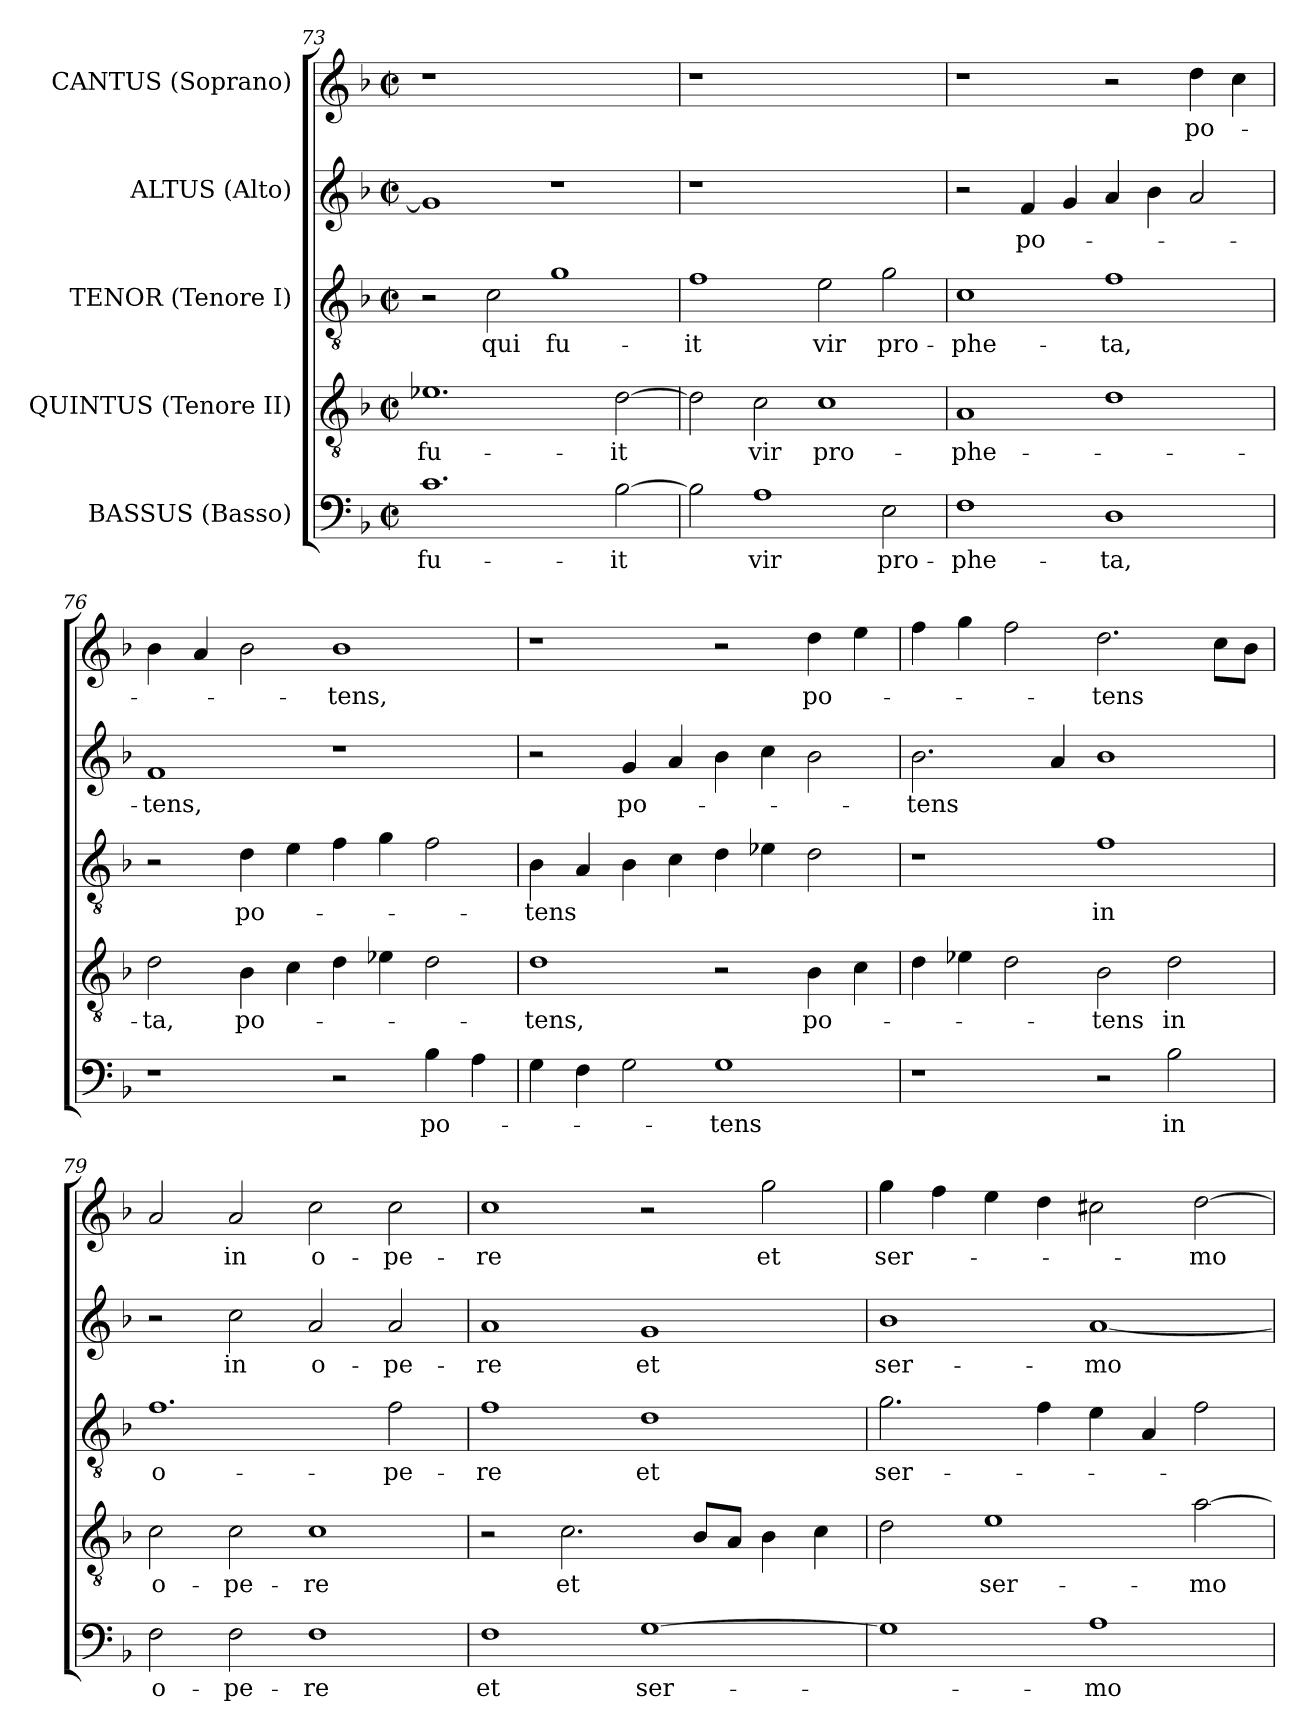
**kern	**text	**kern	**text	**kern	**text	**kern	**text	**kern	**text
*part5	*part5	*part4	*part4	*part3	*part3	*part2	*part2	*part1	*part1
*staff5	*staff5	*staff4	*staff4	*staff3	*staff3	*staff2	*staff2	*staff1	*staff1
*I"BASSUS (Basso)	*	*I"QUINTUS (Tenore II)	*	*I"TENOR (Tenore I)	*	*I"ALTUS (Alto)	*	*I"CANTUS (Soprano)	*
*clefF4	*	*clefGv2	*	*clefGv2	*	*clefG2	*	*clefG2	*
*k[b-]	*	*k[b-]	*	*k[b-]	*	*k[b-]	*	*k[b-]	*
*F:	*	*F:	*	*F:	*	*F:	*	*F:	*
*M2/2	*	*M2/2	*	*M2/2	*	*M2/2	*	*M2/2	*
*met(c|)	*	*met(c|)	*	*met(c|)	*	*met(c|)	*	*met(c|)	*
=73	=73	=73	=73	=73	=73	=73	=73	=73	=73
1.c	fu-	1.e-X	fu-	2r	.	1g]	.	1r	.
.	.	.	.	2c\	qui	.	.	.	.
.	.	.	.	1g	fu-	1r	.	1ryy	.
[2B-\	-it	[2d\	-it	.	.	.	.	.	.
=74	=74	=74	=74	=74	=74	=74	=74	=74	=74
2B-\]	.	2d\]	.	1f	-it	1r	.	1r	.
1A	vir	2c\	vir	.	.	.	.	.	.
.	.	1c	pro-	2e\	vir	1ryy	.	1ryy	.
2E\	pro-	.	.	2g\	pro-	.	.	.	.
=75	=75	=75	=75	=75	=75	=75	=75	=75	=75
1F	-phe-	1A	-phe-	1c	-phe-	2r	.	1r	.
.	.	.	.	.	.	4f/	po-	.	.
.	.	.	.	.	.	4g/	.	.	.
1D	-ta,	1d	.	1f	-ta,	4a/	.	2r	.
.	.	.	.	.	.	4b-\	.	.	.
.	.	.	.	.	.	2a/	.	4dd\	po-
.	.	.	.	.	.	.	.	4cc\	.
!!LO:LB:g=z
=76	=76	=76	=76	=76	=76	=76	=76	=76	=76
1r	.	2d\	-ta,	2r	.	1f	-tens,	4b-\	-­-
.	.	.	.	.	.	.	.	4a/	.
.	.	4B-\	po-	4d\	po-	.	.	2b-\	.
.	.	4c\	.	4e\	.	.	.	.	.
2r	.	4d\	.	4f\	.	1r	.	1b-	-tens,
.	.	4e-X\	.	4g\	.	.	.	.	.
4B-\	po-	2d\	.	2f\	.	.	.	.	.
4A\	.	.	.	.	.	.	.	.	.
=77	=77	=77	=77	=77	=77	=77	=77	=77	=77
4G\	.	1d	-tens,	4B-\	-tens	2r	.	1r	.
4F\	.	.	.	4A/	.	.	.	.	.
2G\	.	.	.	4B-\	.	4g/	po-	.	.
.	.	.	.	4c\	.	4a/	.	.	.
1G	-tens	2r	.	4d\	.	4b-\	.	2r	.
.	.	.	.	4e-X\	.	4cc\	.	.	.
.	.	4B-\	po-	2d\	.	2b-\	.	4dd\	po-
.	.	4c\	.	.	.	.	.	4ee\	.
=78	=78	=78	=78	=78	=78	=78	=78	=78	=78
1r	.	4d\	.	1r	.	2.b-\	-tens	4ff\	.
.	.	4e-X\	.	.	.	.	.	4gg\	.
.	.	2d\	.	.	.	.	.	2ff\	.
.	.	.	.	.	.	4a/	.	.	.
2r	.	2B-\	-tens	1f	in	1b-	.	2.dd\	-tens
2B-\	in	2d\	in	.	.	.	.	.	.
.	.	.	.	.	.	.	.	8cc\L	.
.	.	.	.	.	.	.	.	8b-\J	.
=79	=79	=79	=79	=79	=79	=79	=79	=79	=79
2F\	o-	2c\	o-	1.f	o-	2r	.	2a/	.
2F\	-pe-	2c\	-pe-	.	.	2cc\	in	2a/	in
1F	-re	1c	-re	.	.	2a/	o-	2cc\	o-
.	.	.	.	2f\	-pe-	2a/	-pe-	2cc\	-pe-
=80	=80	=80	=80	=80	=80	=80	=80	=80	=80
1F	et	2r	.	1f	-re	1a	-re	1cc	-re
.	.	2.c\	et	.	.	.	.	.	.
[1G	ser-	.	.	1d	et	1g	et	2r	.
.	.	8B-/L	.	.	.	.	.	.	.
.	.	8A/J	.	.	.	.	.	.	.
.	.	4B-\	.	.	.	.	.	2gg\	et
.	.	4c\	.	.	.	.	.	.	.
!!LO:LB:g=z
=81	=81	=81	=81	=81	=81	=81	=81	=81	=81
1G]	-­-	2d\	.	2.g\	ser-	1b-	ser-	4gg\	ser-
.	.	.	.	.	.	.	.	4ff\	.
.	.	1e	ser-	.	.	.	.	4ee\	.
.	.	.	.	4f\	.	.	.	4dd\	.
1A	-mo-	.	.	4e\	.	[1a	-mo-	2cc#X\	.
.	.	.	.	4A/	.	.	.	.	.
.	.	[2a\	-mo-	2f\	.	.	.	[2dd\	-mo-
=	=	=	=	=	=	=	=	=	=
*-	*-	*-	*-	*-	*-	*-	*-	*-	*-
